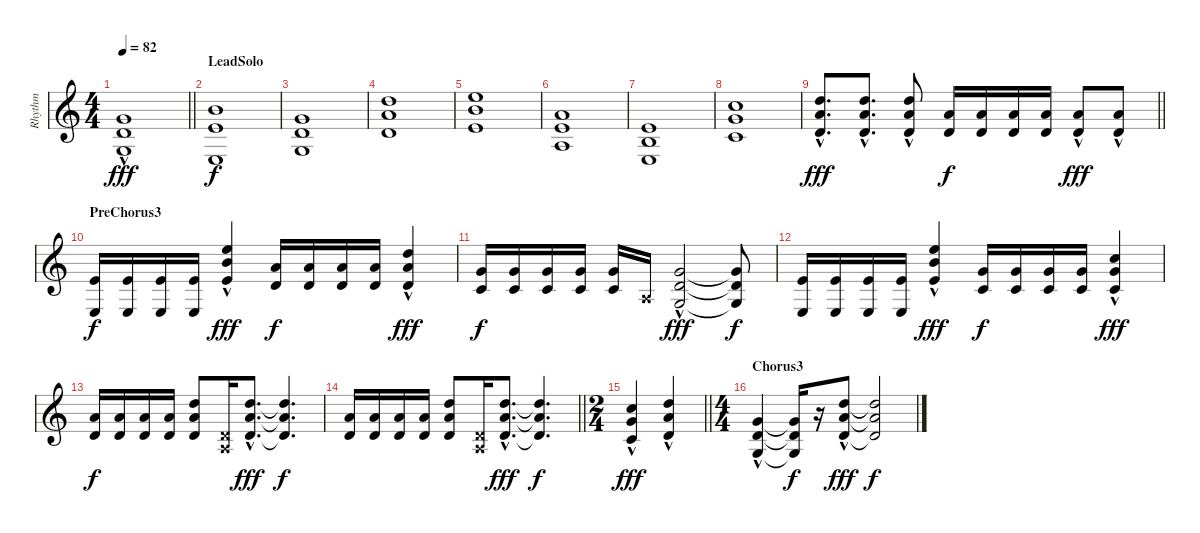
\track ("Rhythm" "Rhythm") {instrument distortionguitar}
\staff {score}
\tuning (E4 B3 G3 D3 A2 E2) {hide}
\ts (4 4)
\tempo 82
\clef g2
\barLineRight lightlight
\ks c
(5.4{hac} 5.5{hac} 3.6{hac}).1{dy fff} |
\section ("" "LeadSolo")
(9.4 7.5 0.6).1{dy f} |
(5.4 5.5 3.6).1 |
(7.3 7.4 5.5).1 |
(9.3 9.4 7.5).1 |
(7.4 7.5 5.6).1 |
(2.4 2.5 0.6).1 |
(5.3 5.4 3.5).1 |
\barLineRight lightlight
(7.3{hac} 7.4{hac} 5.5{hac}).8{d dy fff} (7.3{hac} 7.4{hac} 5.5{hac}).8{d} (7.3{hac} 7.4{hac} 5.5{hac}).8 (7.4{pm} 5.5{pm}).16{dy f} (7.4{pm} 5.5{pm}).16 (7.4{pm} 5.5{pm}).16 (7.4{pm} 5.5{pm}).16 (7.4{hac} 5.5{hac}).8{dy fff} (7.4{hac} 5.5{hac}).8 |
\section ("" "PreChorus3")
(7.5{pm} 0.6{pm}).16{dy f volume 4} (7.5{pm} 0.6{pm}).16 (7.5{pm} 0.6{pm}).16 (7.5{pm} 0.6{pm}).16 (9.3{hac} 9.4{hac} 7.5{hac}).4{dy fff} (7.4{pm} 5.5{pm}).16{dy f} (7.4{pm} 5.5{pm}).16 (7.4{pm} 5.5{pm}).16 (7.4{pm} 5.5{pm}).16 (7.3{hac} 7.4{hac} 5.5{hac}).4{dy fff} |
(5.4{pm} 3.5{pm}).16{dy f} (5.4{pm} 3.5{pm}).16 (5.4{pm} 3.5{pm}).16 (5.4{pm} 3.5{pm}).16 (5.4 3.5).16 0.5{x}.16 (5.4{hac} 5.5{hac} 3.6{hac}).2{dy fff} (5.4{t} 5.5{t} 3.6{t}).8{dy f} |
(7.5{pm} 0.6{pm}).16 (7.5{pm} 0.6{pm}).16 (7.5{pm} 0.6{pm}).16 (7.5{pm} 0.6{pm}).16 (9.3{hac} 9.4{hac} 7.5{hac}).4{dy fff} (5.4{pm} 3.5{pm}).16{dy f} (5.4{pm} 3.5{pm}).16 (5.4{pm} 3.5{pm}).16 (5.4{pm} 3.5{pm}).16 (5.3{hac} 5.4{hac} 3.5{hac}).4{dy fff} |
(7.4{pm} 5.5{pm}).16{dy f} (7.4{pm} 5.5{pm}).16 (7.4{pm} 5.5{pm}).16 (7.4{pm} 5.5{pm}).16 (7.3 7.4 5.5).8 (0.4{x} 0.5{x}).16 (7.3{hac} 7.4{hac} 5.5{hac}).8{d dy fff} (7.3{t} 7.4{t} 5.5{t}).4{d dy f} |
\barLineRight lightlight
(7.4{pm} 5.5{pm}).16 (7.4{pm} 5.5{pm}).16 (7.4{pm} 5.5{pm}).16 (7.4{pm} 5.5{pm}).16 (7.3 7.4 5.5).8 (0.4{x} 0.5{x}).16 (7.3{hac} 7.4{hac} 5.5{hac}).8{d dy fff} (7.3{t} 7.4{t} 5.5{t}).4{d dy f} |
\ts (2 4)
\barLineRight lightlight
(5.3{hac} 5.4{hac} 3.5{hac}).4{dy fff} (7.3{hac} 7.4{hac} 5.5{hac}).4 |
\ts (4 4)
\section ("" "Chorus3")
(5.4{hac} 5.5{hac} 3.6{hac}).4 (5.4{t} 5.5{t} 3.6{t}).16{dy f} r.16 (7.3{hac} 7.4{hac} 5.5{hac}).8{dy fff} (7.3{t} 7.4{t} 5.5{t}).2{dy f}
